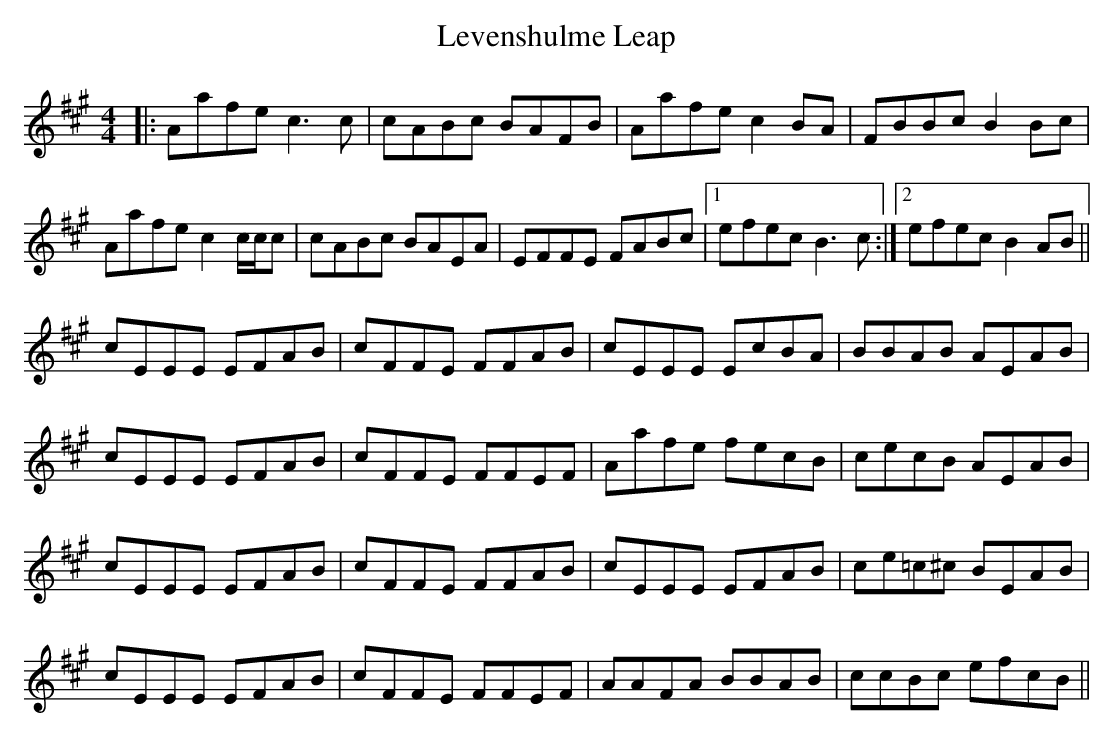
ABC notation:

X:1
T: Levenshulme Leap
M: 4/4
L: 1/8
K: Amaj
|:Aafe c3 c|cABc BAFB|Aafe c2 BA|FBBc B2 Bc|
Aafe c2 c/c/c|cABc BAEA|EFFE FABc|1 efec B3 c:|2 efec B2 AB||
cEEE EFAB|cFFE FFAB|cEEE EcBA|BBAB AEAB|
cEEE EFAB|cFFE FFEF|Aafe fecB|cecB AEAB|
cEEE EFAB|cFFE FFAB|cEEE EFAB|ce=c^c BEAB|
cEEE EFAB|cFFE FFEF|AAFA BBAB|ccBc efcB||
